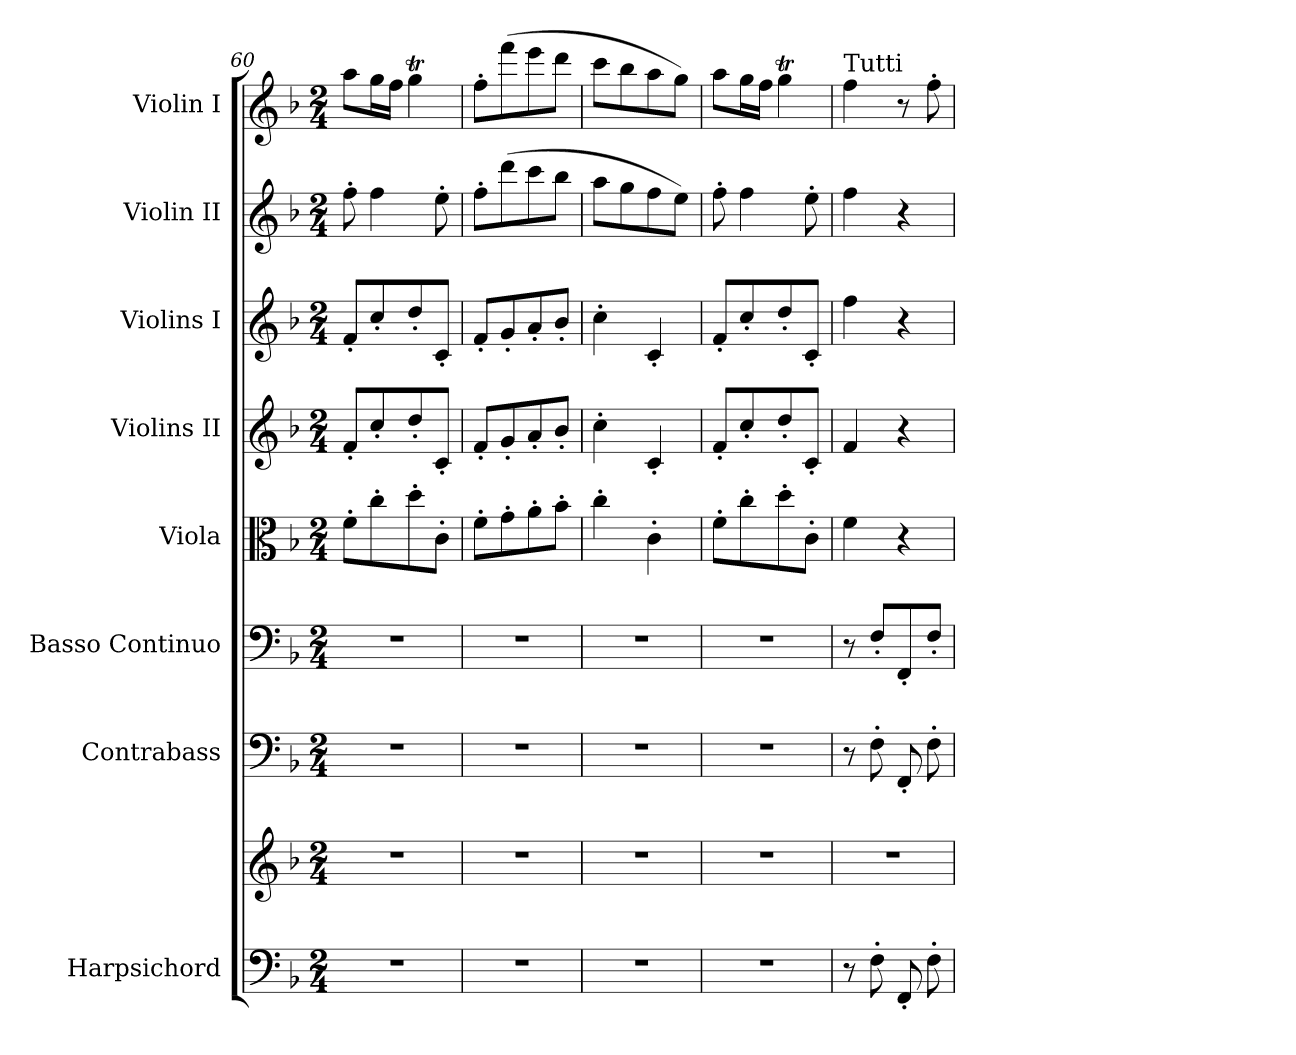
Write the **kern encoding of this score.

**kern	**kern	**kern	**kern	**kern	**kern	**kern	**kern	**kern
*part8	*part8	*part7	*part6	*part5	*part4	*part3	*part2	*part1
*staff9	*staff8	*staff7	*staff6	*staff5	*staff4	*staff3	*staff2	*staff1
*I"Harpsichord	*	*I"Contrabass	*I"Basso Continuo	*I"Viola	*I"Violins II	*I"Violins I	*I"Violin II	*I"Violin I
*I'Hch.	*	*I'Cb.	*I'B.C.	*I'Vla.	*I'Vlns. II	*I'Vlns. I	*I'Vln. II	*I'Vln. I
*clefF4	*clefG2	*clefF4	*clefF4	*clefC3	*clefG2	*clefG2	*clefG2	*clefG2
*	*	*ITrd7c12	*	*	*	*	*	*
*k[b-]	*k[b-]	*k[b-]	*k[b-]	*k[b-]	*k[b-]	*k[b-]	*k[b-]	*k[b-]
*M2/4	*M2/4	*M2/4	*M2/4	*M2/4	*M2/4	*M2/4	*M2/4	*M2/4
=60	=60	=60	=60	=60	=60	=60	=60	=60
2r	2r	2r	2r	8f'\L	8f'/L	8f'/L	8ff'\	8aa\L
.	.	.	.	8cc'\	8cc'/	8cc'/	4ff\	16gg\L
.	.	.	.	.	.	.	.	16ff\JJ
.	.	.	.	8dd'\	8dd'/	8dd'/	.	4ggT\
.	.	.	.	8c'\J	8c'/J	8c'/J	8ee'\	.
=61	=61	=61	=61	=61	=61	=61	=61	=61
2r	2r	2r	2r	8f'\L	8f'/L	8f'/L	8ff'\L	8ff'\L
.	.	.	.	8g'\	8g'/	8g'/	(>8ddd\	(>8fff\
.	.	.	.	8a'\	8a'/	8a'/	8ccc\	8eee\
.	.	.	.	8b-'\J	8b-'/J	8b-'/J	8bb-\J	8ddd\J
!!LO:PB:g=z
=62	=62	=62	=62	=62	=62	=62	=62	=62
2r	2r	2r	2r	4cc'\	4cc'\	4cc'\	8aa\L	8ccc\L
.	.	.	.	.	.	.	8gg\	8bb-\
.	.	.	.	4c'\	4c'/	4c'/	8ff\	8aa\
.	.	.	.	.	.	.	8ee\J)	8gg\J)
=63	=63	=63	=63	=63	=63	=63	=63	=63
2r	2r	2r	2r	8f'\L	8f'/L	8f'/L	8ff'\	8aa\L
.	.	.	.	8cc'\	8cc'/	8cc'/	4ff\	16gg\L
.	.	.	.	.	.	.	.	16ff\JJ
.	.	.	.	8dd'\	8dd'/	8dd'/	.	4ggT\
.	.	.	.	8c'\J	8c'/J	8c'/J	8ee'\	.
=64	=64	=64	=64	=64	=64	=64	=64	=64
!	!	!	!	!	!	!	!	!LO:TX:a:t=Tutti
8r	2r	8r	8r	4f\	4f/	4ff\	4ff\	4ff\
8F'\	.	8FF'\	8F'/L	.	.	.	.	.
8FF'/	.	8FFF'/	8FF'/	4r	4r	4r	4r	8r
8F'\	.	8FF'\	8F'/J	.	.	.	.	8ff'\
=	=	=	=	=	=	=	=	=
*-	*-	*-	*-	*-	*-	*-	*-	*-
